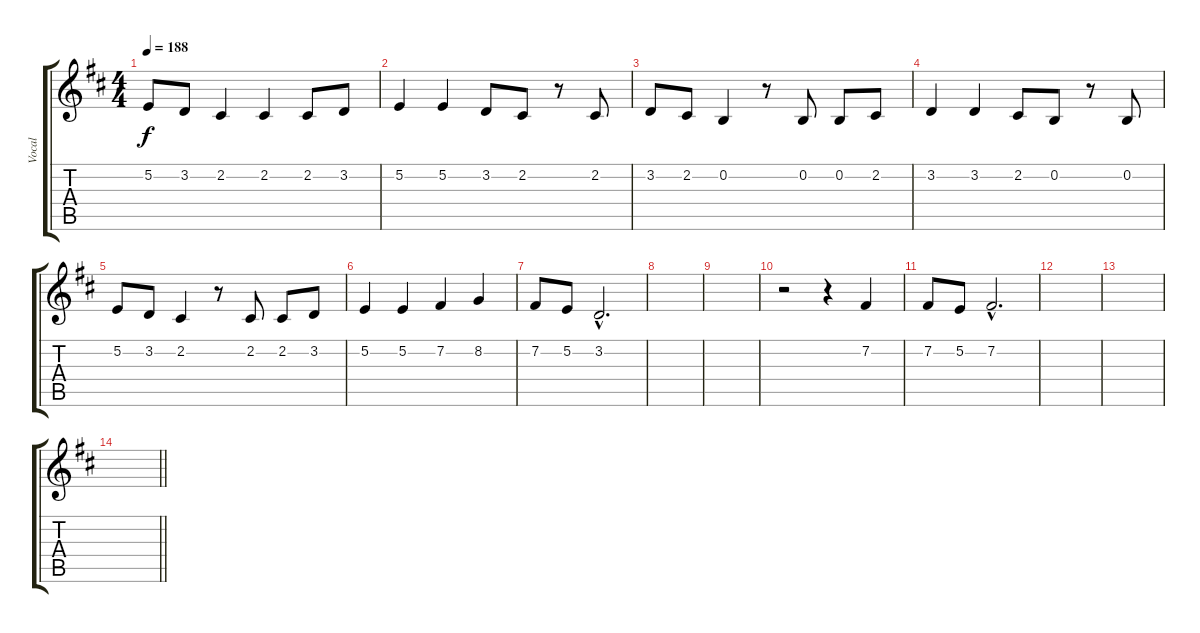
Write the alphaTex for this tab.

\track ("Vocal" "Vocal") {instrument altosax}
\staff {score tabs}
\tuning (E4 B3 G3 D3 A2 E2) {hide}
\ts (4 4)
\tempo 188
\clef g2
\ks bminor
5.2.8{dy f} 3.2.8 2.2.4 2.2.4 2.2.8 3.2.8 |
5.2.4 5.2.4 3.2.8 2.2.8 r.8 2.2.8 |
3.2.8 2.2.8 0.2.4 r.8 0.2.8 0.2.8 2.2.8 |
3.2.4 3.2.4 2.2.8 0.2.8 r.8 0.2.8 |
5.2.8 3.2.8 2.2.4 r.8 2.2.8 2.2.8 3.2.8 |
5.2.4 5.2.4 7.2.4 8.2.4 |
7.2.8 5.2.8 3.2{hac}.2{d} |
|
|
r.2 r.4 7.2.4 |
7.2.8 5.2.8 7.2{hac}.2{d} |
|
|
\barLineRight lightlight
